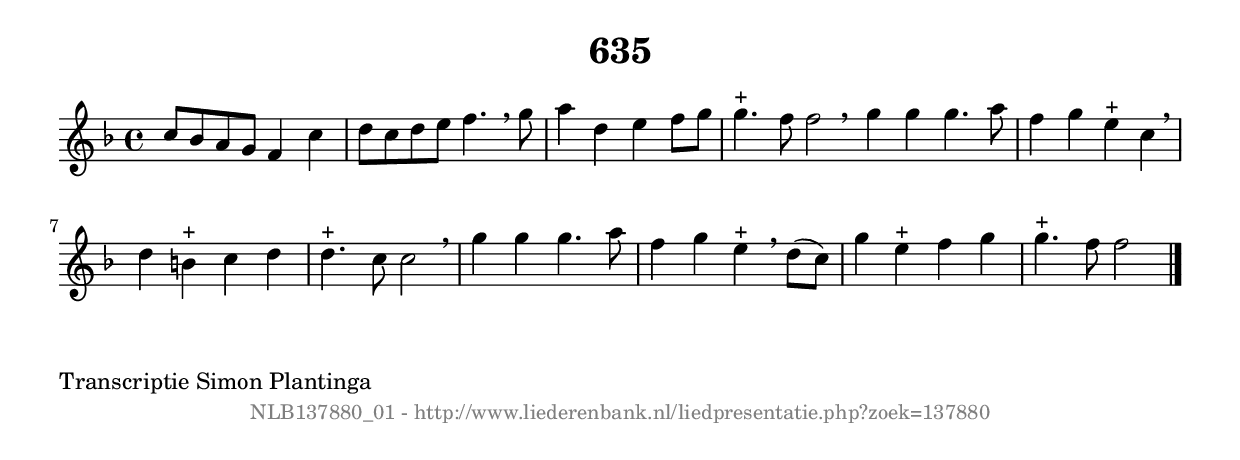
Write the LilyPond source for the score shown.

%
% produced by wce2krn 1.64 (7 June 2014)
%
\version"2.16"
#(append! paper-alist '(("long" . (cons (* 210 mm) (* 2000 mm)))))
#(set-default-paper-size "long")
sb = {\breathe}
mBreak = {\breathe }
bBreak = {\breathe }
x = {\once\override NoteHead #'style = #'cross }
gl=\glissando
itime={\override Staff.TimeSignature #'stencil = ##f }
ficta = {\once\set suggestAccidentals = ##t}
fine = {\once\override Score.RehearsalMark #'self-alignment-X = #1 \mark \markup {\italic{Fine}}}
dc = {\once\override Score.RehearsalMark #'self-alignment-X = #1 \mark \markup {\italic{D.C.}}}
dcf = {\once\override Score.RehearsalMark #'self-alignment-X = #1 \mark \markup {\italic{D.C. al Fine}}}
dcc = {\once\override Score.RehearsalMark #'self-alignment-X = #1 \mark \markup {\italic{D.C. al Coda}}}
ds = {\once\override Score.RehearsalMark #'self-alignment-X = #1 \mark \markup {\italic{D.S.}}}
dsf = {\once\override Score.RehearsalMark #'self-alignment-X = #1 \mark \markup {\italic{D.S. al Fine}}}
dsc = {\once\override Score.RehearsalMark #'self-alignment-X = #1 \mark \markup {\italic{D.S. al Coda}}}
pv = {\set Score.repeatCommands = #'((volta "1"))}
sv = {\set Score.repeatCommands = #'((volta "2"))}
tv = {\set Score.repeatCommands = #'((volta "3"))}
qv = {\set Score.repeatCommands = #'((volta "4"))}
xv = {\set Score.repeatCommands = #'((volta #f))}
\header{ tagline = ""
title = "635"
}
\score {{
\key f \major
\relative g'
{
\set melismaBusyProperties = #'()
\time 4/4
\tempo 4=120
\override Score.MetronomeMark #'transparent = ##t
\override Score.RehearsalMark #'break-visibility = #(vector #t #t #f)
c8 bes8 a8 g8 f4 c'4 | d8 c8 d8 e8 f4. \sb g8 | a4 d,4 e4 f8 g8 | g4.^"+" f8 f2 \bar ":|:" \bBreak
g4 g4 g4. a8 | f4 g4 e4^"+" c4 \sb | d4 b4^"+" c4 d4 | d4.^"+" c8 c2 | \mBreak \bar "|"
g'4 g4 g4. a8 | f4 g4 e4^"+" \sb d8( c8) | g'4 e4^"+" f4 g4 | g4.^"+" f8 f2 \bar "|."
 }}
 \midi { }
 \layout {
            indent = 0.0\cm
}
}
\markup { \wordwrap-string #" 
Transcriptie Simon Plantinga
"}
\markup { \vspace #0 } \markup { \with-color #grey \fill-line { \center-column { \smaller "NLB137880_01 - http://www.liederenbank.nl/liedpresentatie.php?zoek=137880" } } }
